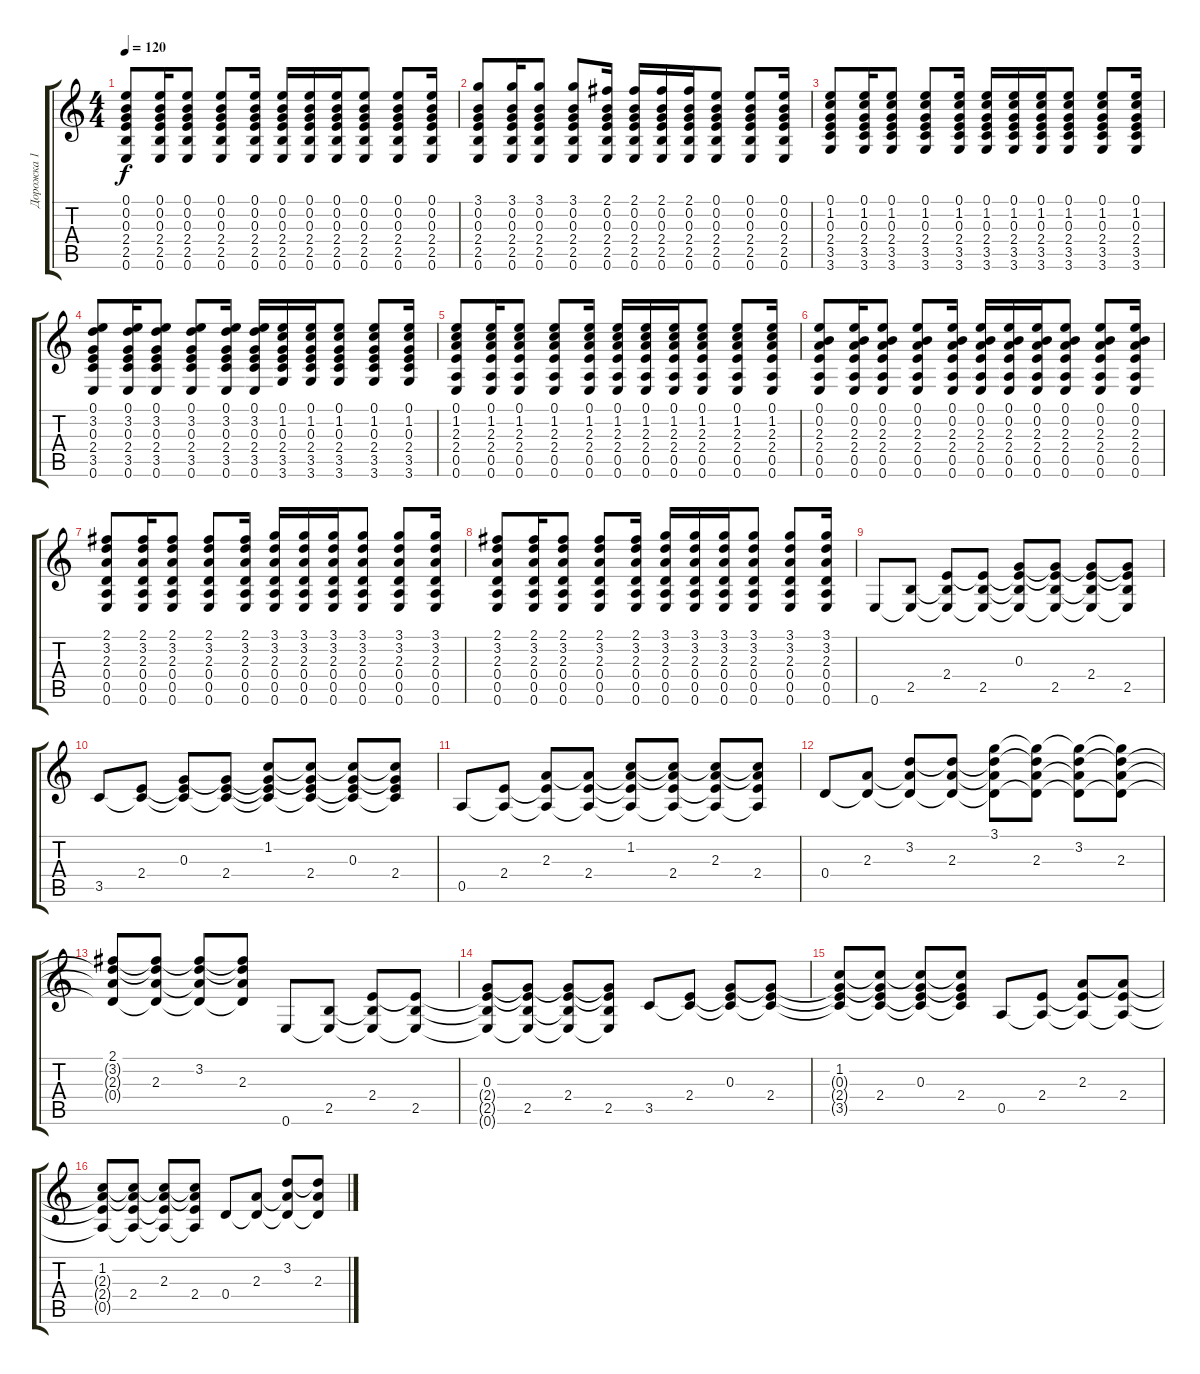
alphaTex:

\track ("Дорожка 1" "Дорожка 1") {instrument acousticguitarsteel}
\staff {score tabs}
\tuning (E4 B3 G3 D3 A2 E2) {hide}
\ts (4 4)
\tempo 120
\clef g2
\ks c
(0.1 0.2 0.3 2.4 2.5 0.6).8{dy f} (0.1 0.2 0.3 2.4 2.5 0.6).16 (0.1 0.2 0.3 2.4 2.5 0.6).8 (0.1 0.2 0.3 2.4 2.5 0.6).8 (0.1 0.2 0.3 2.4 2.5 0.6).16 (0.1 0.2 0.3 2.4 2.5 0.6).16 (0.1 0.2 0.3 2.4 2.5 0.6).16 (0.1 0.2 0.3 2.4 2.5 0.6).16 (0.1 0.2 0.3 2.4 2.5 0.6).8 (0.1 0.2 0.3 2.4 2.5 0.6).8 (0.1 0.2 0.3 2.4 2.5 0.6).16 |
(3.1 0.2 0.3 2.4 2.5 0.6).8 (3.1 0.2 0.3 2.4 2.5 0.6).16 (3.1 0.2 0.3 2.4 2.5 0.6).8 (3.1 0.2 0.3 2.4 2.5 0.6).8 (2.1 0.2 0.3 2.4 2.5 0.6).16 (2.1 0.2 0.3 2.4 2.5 0.6).16 (2.1 0.2 0.3 2.4 2.5 0.6).16 (2.1 0.2 0.3 2.4 2.5 0.6).16 (0.1 0.2 0.3 2.4 2.5 0.6).8 (0.1 0.2 0.3 2.4 2.5 0.6).8 (0.1 0.2 0.3 2.4 2.5 0.6).16 |
(0.1 1.2 0.3 2.4 3.5 3.6).8 (0.1 1.2 0.3 2.4 3.5 3.6).16 (0.1 1.2 0.3 2.4 3.5 3.6).8 (0.1 1.2 0.3 2.4 3.5 3.6).8 (0.1 1.2 0.3 2.4 3.5 3.6).16 (0.1 1.2 0.3 2.4 3.5 3.6).16 (0.1 1.2 0.3 2.4 3.5 3.6).16 (0.1 1.2 0.3 2.4 3.5 3.6).16 (0.1 1.2 0.3 2.4 3.5 3.6).8 (0.1 1.2 0.3 2.4 3.5 3.6).8 (0.1 1.2 0.3 2.4 3.5 3.6).16 |
(0.1 3.2 0.3 2.4 3.5 0.6).8 (0.1 3.2 0.3 2.4 3.5 0.6).16 (0.1 3.2 0.3 2.4 3.5 0.6).8 (0.1 3.2 0.3 2.4 3.5 0.6).8 (0.1 3.2 0.3 2.4 3.5 0.6).16 (0.1 3.2 0.3 2.4 3.5 0.6).16 (0.1 1.2 0.3 2.4 3.5 3.6).16 (0.1 1.2 0.3 2.4 3.5 3.6).16 (0.1 1.2 0.3 2.4 3.5 3.6).8 (0.1 1.2 0.3 2.4 3.5 3.6).8 (0.1 1.2 0.3 2.4 3.5 3.6).16 |
(0.1 1.2 2.3 2.4 0.5 0.6).8 (0.1 1.2 2.3 2.4 0.5 0.6).16 (0.1 1.2 2.3 2.4 0.5 0.6).8 (0.1 1.2 2.3 2.4 0.5 0.6).8 (0.1 1.2 2.3 2.4 0.5 0.6).16 (0.1 1.2 2.3 2.4 0.5 0.6).16 (0.1 1.2 2.3 2.4 0.5 0.6).16 (0.1 1.2 2.3 2.4 0.5 0.6).16 (0.1 1.2 2.3 2.4 0.5 0.6).8 (0.1 1.2 2.3 2.4 0.5 0.6).8 (0.1 1.2 2.3 2.4 0.5 0.6).16 |
(0.1 0.2 2.3 2.4 0.5 0.6).8 (0.1 0.2 2.3 2.4 0.5 0.6).16 (0.1 0.2 2.3 2.4 0.5 0.6).8 (0.1 0.2 2.3 2.4 0.5 0.6).8 (0.1 0.2 2.3 2.4 0.5 0.6).16 (0.1 0.2 2.3 2.4 0.5 0.6).16 (0.1 0.2 2.3 2.4 0.5 0.6).16 (0.1 0.2 2.3 2.4 0.5 0.6).16 (0.1 0.2 2.3 2.4 0.5 0.6).8 (0.1 0.2 2.3 2.4 0.5 0.6).8 (0.1 0.2 2.3 2.4 0.5 0.6).16 |
(2.1 3.2 2.3 0.4 0.5 0.6).8 (2.1 3.2 2.3 0.4 0.5 0.6).16 (2.1 3.2 2.3 0.4 0.5 0.6).8 (2.1 3.2 2.3 0.4 0.5 0.6).8 (2.1 3.2 2.3 0.4 0.5 0.6).16 (3.1 3.2 2.3 0.4 0.5 0.6).16 (3.1 3.2 2.3 0.4 0.5 0.6).16 (3.1 3.2 2.3 0.4 0.5 0.6).16 (3.1 3.2 2.3 0.4 0.5 0.6).8 (3.1 3.2 2.3 0.4 0.5 0.6).8 (3.1 3.2 2.3 0.4 0.5 0.6).16 |
(2.1 3.2 2.3 0.4 0.5 0.6).8 (2.1 3.2 2.3 0.4 0.5 0.6).16 (2.1 3.2 2.3 0.4 0.5 0.6).8 (2.1 3.2 2.3 0.4 0.5 0.6).8 (2.1 3.2 2.3 0.4 0.5 0.6).16 (3.1 3.2 2.3 0.4 0.5 0.6).16 (3.1 3.2 2.3 0.4 0.5 0.6).16 (3.1 3.2 2.3 0.4 0.5 0.6).16 (3.1 3.2 2.3 0.4 0.5 0.6).8 (3.1 3.2 2.3 0.4 0.5 0.6).8 (3.1 3.2 2.3 0.4 0.5 0.6).16 |
0.6.8 (2.5 0.6{t}).8 (2.4 2.5{t} 0.6{t}).8 (2.4{t} 2.5 0.6{t}).8 (0.3 2.4{t} 2.5{t} 0.6{t}).8 (0.3{t} 2.4{t} 2.5 0.6{t}).8 (0.3{t} 2.4 2.5{t} 0.6{t}).8 (0.3{t} 2.4{t} 2.5 0.6{t}).8 |
3.5.8 (2.4 3.5{t}).8 (0.3 2.4{t} 3.5{t}).8 (0.3{t} 2.4 3.5{t}).8 (1.2 0.3{t} 2.4{t} 3.5{t}).8 (1.2{t} 0.3{t} 2.4 3.5{t}).8 (1.2{t} 0.3 2.4{t} 3.5{t}).8 (1.2{t} 0.3{t} 2.4 3.5{t}).8 |
0.5.8 (2.4 0.5{t}).8 (2.3 2.4{t} 0.5{t}).8 (2.3{t} 2.4 0.5{t}).8 (1.2 2.3{t} 2.4{t} 0.5{t}).8 (1.2{t} 2.3{t} 2.4 0.5{t}).8 (1.2{t} 2.3 2.4{t} 0.5{t}).8 (1.2{t} 2.3{t} 2.4 0.5{t}).8 |
0.4.8 (2.3 0.4{t}).8 (3.2 2.3{t} 0.4{t}).8 (3.2{t} 2.3 0.4{t}).8 (3.1 3.2{t} 2.3{t} 0.4{t}).8 (3.1{t} 3.2{t} 2.3 0.4{t}).8 (3.1{t} 3.2 2.3{t} 0.4{t}).8 (3.1{t} 3.2{t} 2.3 0.4{t}).8 |
(2.1 3.2{t} 2.3{t} 0.4{t}).8 (2.1{t} 3.2{t} 2.3 0.4{t}).8 (2.1{t} 3.2 2.3{t} 0.4{t}).8 (2.1{t} 3.2{t} 2.3 0.4{t}).8 0.6.8 (2.5 0.6{t}).8 (2.4 2.5{t} 0.6{t}).8 (2.4{t} 2.5 0.6{t}).8 |
(0.3 2.4{t} 2.5{t} 0.6{t}).8 (0.3{t} 2.4{t} 2.5 0.6{t}).8 (0.3{t} 2.4 2.5{t} 0.6{t}).8 (0.3{t} 2.4{t} 2.5 0.6{t}).8 3.5.8 (2.4 3.5{t}).8 (0.3 2.4{t} 3.5{t}).8 (0.3{t} 2.4 3.5{t}).8 |
(1.2 0.3{t} 2.4{t} 3.5{t}).8 (1.2{t} 0.3{t} 2.4 3.5{t}).8 (1.2{t} 0.3 2.4{t} 3.5{t}).8 (1.2{t} 0.3{t} 2.4 3.5{t}).8 0.5.8 (2.4 0.5{t}).8 (2.3 2.4{t} 0.5{t}).8 (2.3{t} 2.4 0.5{t}).8 |
(1.2 2.3{t} 2.4{t} 0.5{t}).8 (1.2{t} 2.3{t} 2.4 0.5{t}).8 (1.2{t} 2.3 2.4{t} 0.5{t}).8 (1.2{t} 2.3{t} 2.4 0.5{t}).8 0.4.8 (2.3 0.4{t}).8 (3.2 2.3{t} 0.4{t}).8 (3.2{t} 2.3 0.4{t}).8
